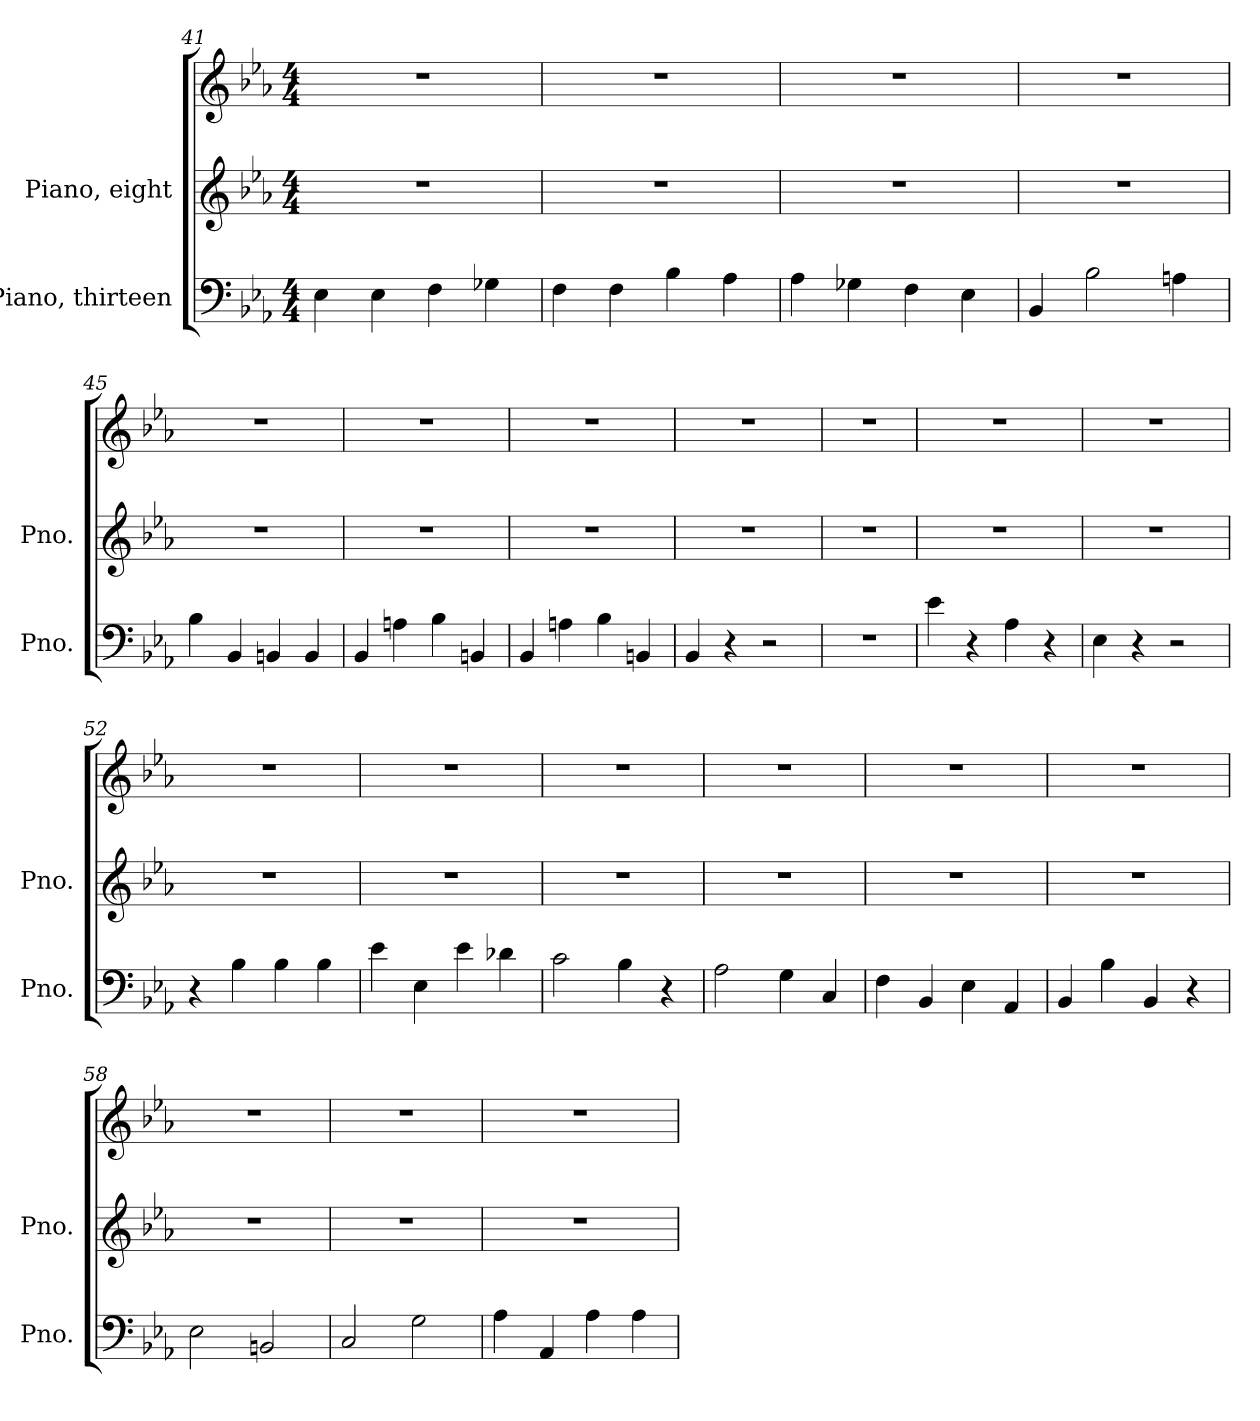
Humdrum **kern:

**kern	**kern	**kern
*part2	*part1	*part1
*staff3	*staff2	*staff1
*I"Piano, thirteen	*I"Piano, eight	*
*I'Pno.	*I'Pno.	*
*clefF4	*clefG2	*clefG2
*k[b-e-a-]	*k[b-e-a-]	*k[b-e-a-]
*M4/4	*M4/4	*M4/4
=41	=41	=41
4E-\	1r	1r
4E-\	.	.
4F\	.	.
4G-X\	.	.
=42	=42	=42
4F\	1r	1r
4F\	.	.
4B-\	.	.
4A-\	.	.
=43	=43	=43
4A-\	1r	1r
4G-X\	.	.
4F\	.	.
4E-\	.	.
!!LO:LB:g=z
=44	=44	=44
4BB-/	1r	1r
2B-\	.	.
4An\	.	.
=45	=45	=45
4B-\	1r	1r
4BB-/	.	.
4BBn/	.	.
4BB/	.	.
=46	=46	=46
4BB-/	1r	1r
4An\	.	.
4B-\	.	.
4BBn/	.	.
=47	=47	=47
4BB-/	1r	1r
4An\	.	.
4B-\	.	.
4BBn/	.	.
=48	=48	=48
4BB-/	1r	1r
4r	.	.
2r	.	.
=49	=49	=49
1r	1r	1r
=50	=50	=50
4e-\	1r	1r
4r	.	.
4A-\	.	.
4r	.	.
=51	=51	=51
4E-\	1r	1r
4r	.	.
2r	.	.
!!LO:LB:g=z
=52	=52	=52
4r	1r	1r
4B-\	.	.
4B-\	.	.
4B-\	.	.
=53	=53	=53
4e-\	1r	1r
4E-\	.	.
4e-\	.	.
4d-X\	.	.
=54	=54	=54
2c\	1r	1r
4B-\	.	.
4r	.	.
=55	=55	=55
2A-\	1r	1r
4G\	.	.
4C/	.	.
=56	=56	=56
4F\	1r	1r
4BB-/	.	.
4E-\	.	.
4AA-/	.	.
=57	=57	=57
4BB-/	1r	1r
4B-\	.	.
4BB-/	.	.
4r	.	.
=58	=58	=58
2E-\	1r	1r
2BBn/	.	.
=59	=59	=59
2C/	1r	1r
2G\	.	.
=60	=60	=60
4A-\	1r	1r
4AA-/	.	.
4A-\	.	.
4A-\	.	.
=	=	=
*-	*-	*-
